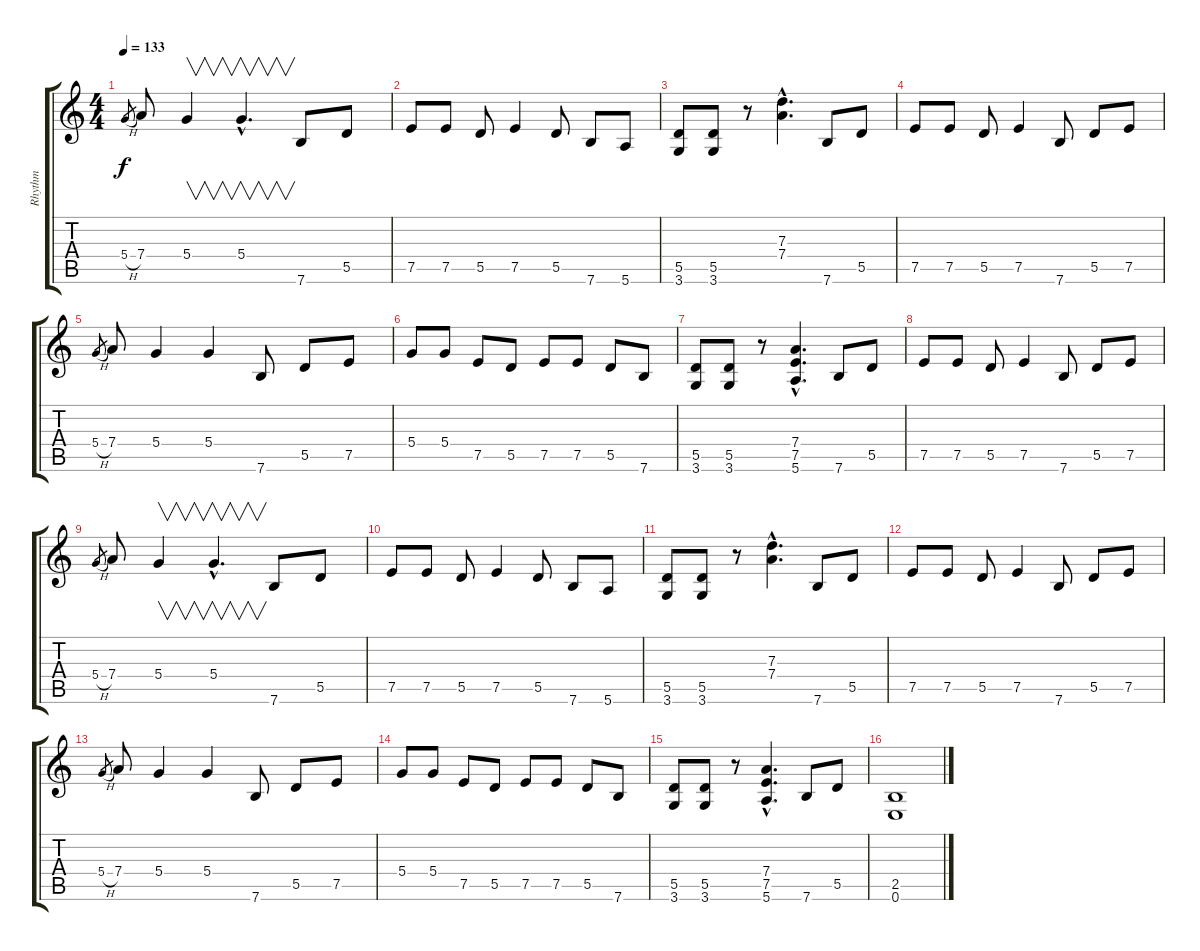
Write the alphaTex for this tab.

\track ("Rhythm" "Rhythm") {instrument distortionguitar}
\staff {score tabs}
\tuning (E4 B3 G3 D3 A2 E2) {hide}
\ts (4 4)
\tempo 133
\clef g2
\ks c
5.4{h}.8{gr dy f} 7.4.8 5.4.4{v} 5.4{hac}.4{v d} 7.6.8 5.5.8 |
7.5.8 7.5.8 5.5.8 7.5.4 5.5.8 7.6.8 5.6.8 |
(5.5 3.6).8 (5.5 3.6).8 r.8 (7.3{hac} 7.4{hac}).4{d} 7.6.8 5.5.8 |
7.5.8 7.5.8 5.5.8 7.5.4 7.6.8 5.5.8 7.5.8 |
5.4{h}.8{gr} 7.4.8 5.4.4 5.4.4 7.6.8 5.5.8 7.5.8 |
5.4.8 5.4.8 7.5.8 5.5.8 7.5.8 7.5.8 5.5.8 7.6.8 |
(5.5 3.6).8 (5.5 3.6).8 r.8 (7.4{hac} 7.5{hac} 5.6{hac}).4{d} 7.6.8 5.5.8 |
7.5.8 7.5.8 5.5.8 7.5.4 7.6.8 5.5.8 7.5.8 |
5.4{h}.8{gr} 7.4.8 5.4.4{v} 5.4{hac}.4{v d} 7.6.8 5.5.8 |
7.5.8 7.5.8 5.5.8 7.5.4 5.5.8 7.6.8 5.6.8 |
(5.5 3.6).8 (5.5 3.6).8 r.8 (7.3{hac} 7.4{hac}).4{d} 7.6.8 5.5.8 |
7.5.8 7.5.8 5.5.8 7.5.4 7.6.8 5.5.8 7.5.8 |
5.4{h}.8{gr} 7.4.8 5.4.4 5.4.4 7.6.8 5.5.8 7.5.8 |
5.4.8 5.4.8 7.5.8 5.5.8 7.5.8 7.5.8 5.5.8 7.6.8 |
(5.5 3.6).8 (5.5 3.6).8 r.8 (7.4{hac} 7.5{hac} 5.6{hac}).4{d} 7.6.8 5.5.8 |
(2.5 0.6).1
